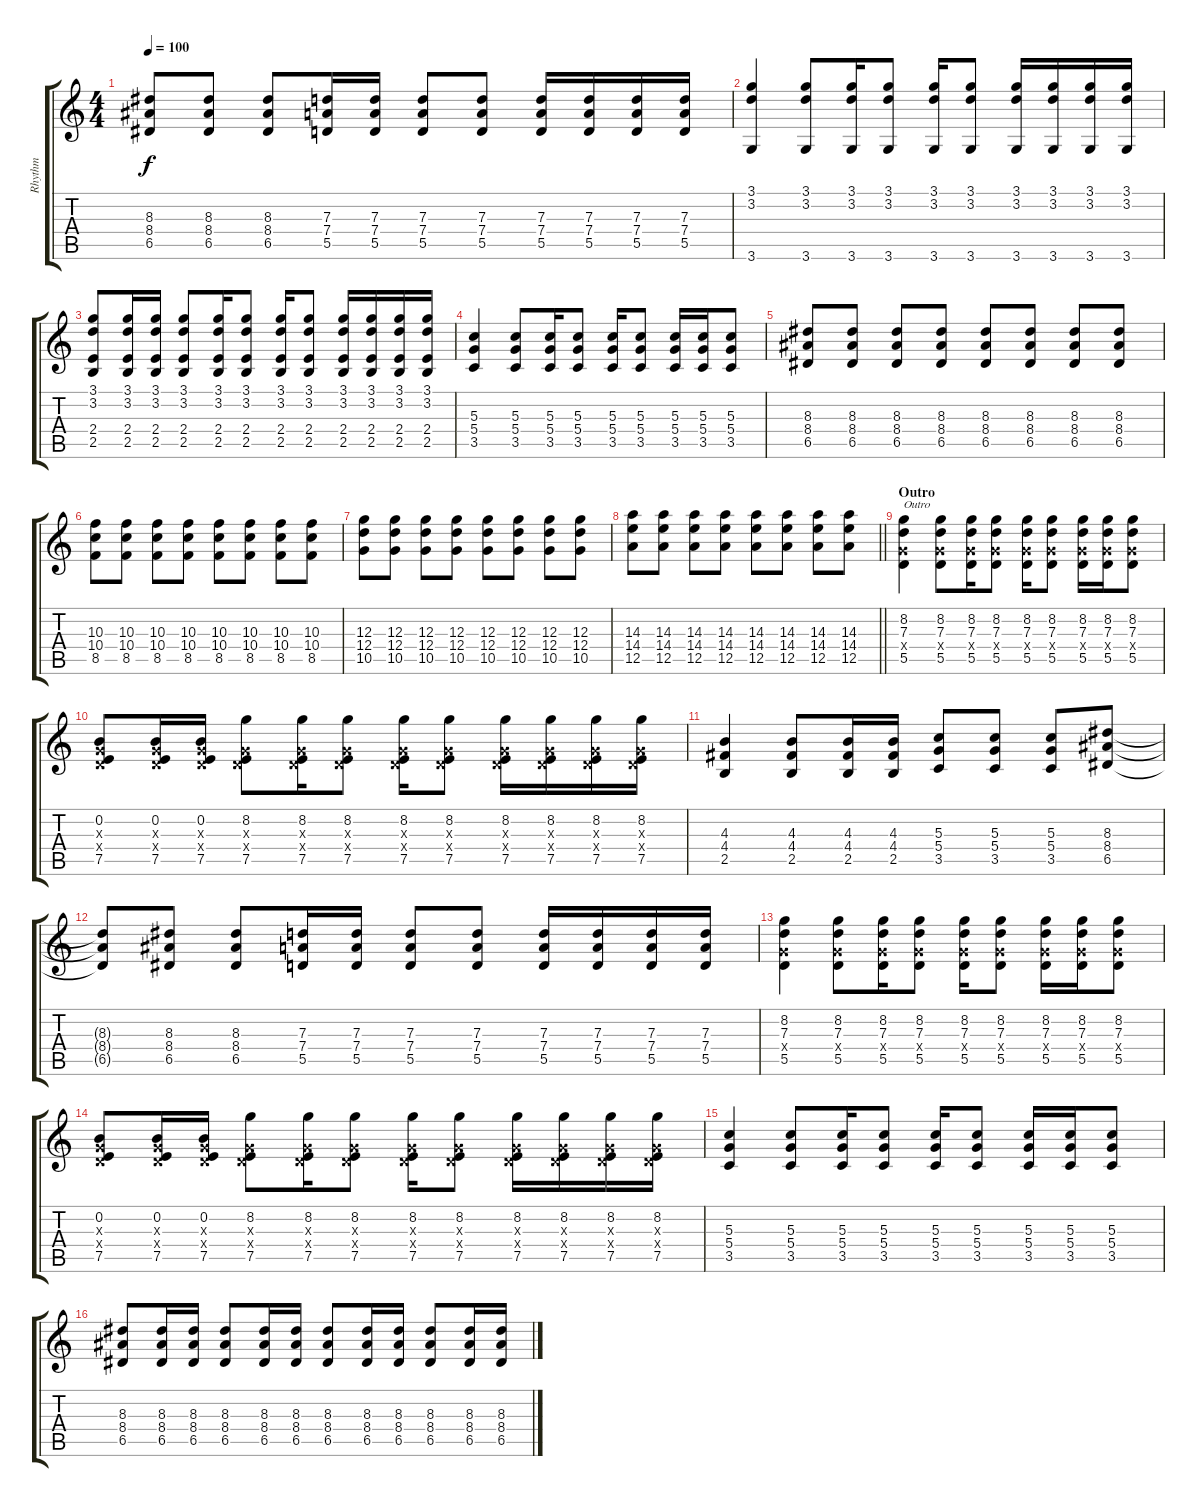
\track ("Rhythm" "Rhythm") {instrument electricguitarclean}
\staff {score tabs}
\tuning (E4 B3 G3 D3 A2 E2) {hide}
\ts (4 4)
\tempo 100
\clef g2
\ks c
(8.3{t} 8.4{t} 6.5{t}).8{dy f} (8.3 8.4 6.5).8 (8.3 8.4 6.5).8 (7.3 7.4 5.5).16 (7.3 7.4 5.5).16 (7.3 7.4 5.5).8 (7.3 7.4 5.5).8 (7.3 7.4 5.5).16 (7.3 7.4 5.5).16 (7.3 7.4 5.5).16 (7.3 7.4 5.5).16 |
(3.1 3.2 3.6).4 (3.1 3.2 3.6).8 (3.1 3.2 3.6).16 (3.1 3.2 3.6).8 (3.1 3.2 3.6).16 (3.1 3.2 3.6).8 (3.1 3.2 3.6).16 (3.1 3.2 3.6).16 (3.1 3.2 3.6).16 (3.1 3.2 3.6).16 |
(3.1 3.2 2.4 2.5).8 (3.1 3.2 2.4 2.5).16 (3.1 3.2 2.4 2.5).16 (3.1 3.2 2.4 2.5).8 (3.1 3.2 2.4 2.5).16 (3.1 3.2 2.4 2.5).8 (3.1 3.2 2.4 2.5).16 (3.1 3.2 2.4 2.5).8 (3.1 3.2 2.4 2.5).16 (3.1 3.2 2.4 2.5).16 (3.1 3.2 2.4 2.5).16 (3.1 3.2 2.4 2.5).16 |
(5.3 5.4 3.5).4 (5.3 5.4 3.5).8 (5.3 5.4 3.5).16 (5.3 5.4 3.5).8 (5.3 5.4 3.5).16 (5.3 5.4 3.5).8 (5.3 5.4 3.5).16 (5.3 5.4 3.5).16 (5.3 5.4 3.5).8 |
(8.3 8.4 6.5).8 (8.3 8.4 6.5).8 (8.3 8.4 6.5).8 (8.3 8.4 6.5).8 (8.3 8.4 6.5).8 (8.3 8.4 6.5).8 (8.3 8.4 6.5).8 (8.3 8.4 6.5).8 |
(10.3 10.4 8.5).8 (10.3 10.4 8.5).8 (10.3 10.4 8.5).8 (10.3 10.4 8.5).8 (10.3 10.4 8.5).8 (10.3 10.4 8.5).8 (10.3 10.4 8.5).8 (10.3 10.4 8.5).8 |
(12.3 12.4 10.5).8 (12.3 12.4 10.5).8 (12.3 12.4 10.5).8 (12.3 12.4 10.5).8 (12.3 12.4 10.5).8 (12.3 12.4 10.5).8 (12.3 12.4 10.5).8 (12.3 12.4 10.5).8 |
\barLineRight lightlight
(14.3 14.4 12.5).8 (14.3 14.4 12.5).8 (14.3 14.4 12.5).8 (14.3 14.4 12.5).8 (14.3 14.4 12.5).8 (14.3 14.4 12.5).8 (14.3 14.4 12.5).8 (14.3 14.4 12.5).8 |
\section ("" "Outro")
(8.2 7.3 5.4{x} 5.5).4{txt "Outro"} (8.2 7.3 5.4{x} 5.5).8 (8.2 7.3 5.4{x} 5.5).16 (8.2 7.3 5.4{x} 5.5).8 (8.2 7.3 5.4{x} 5.5).16 (8.2 7.3 5.4{x} 5.5).8 (8.2 7.3 5.4{x} 5.5).16 (8.2 7.3 5.4{x} 5.5).16 (8.2 7.3 5.4{x} 5.5).8 |
(0.2 0.3{x} 0.4{x} 7.5).8 (0.2 0.3{x} 0.4{x} 7.5).16 (0.2 0.3{x} 0.4{x} 7.5).16 (8.2 0.3{x} 0.4{x} 7.5).8 (8.2 0.3{x} 0.4{x} 7.5).16 (8.2 0.3{x} 0.4{x} 7.5).8 (8.2 0.3{x} 0.4{x} 7.5).16 (8.2 0.3{x} 0.4{x} 7.5).8 (8.2 0.3{x} 0.4{x} 7.5).16 (8.2 0.3{x} 0.4{x} 7.5).16 (8.2 0.3{x} 0.4{x} 7.5).16 (8.2 0.3{x} 0.4{x} 7.5).16 |
(4.3 4.4 2.5).4 (4.3 4.4 2.5).8 (4.3 4.4 2.5).16 (4.3 4.4 2.5).16 (5.3 5.4 3.5).8 (5.3 5.4 3.5).8 (5.3 5.4 3.5).8 (8.3 8.4 6.5).8 |
(8.3{t} 8.4{t} 6.5{t}).8 (8.3 8.4 6.5).8 (8.3 8.4 6.5).8 (7.3 7.4 5.5).16 (7.3 7.4 5.5).16 (7.3 7.4 5.5).8 (7.3 7.4 5.5).8 (7.3 7.4 5.5).16 (7.3 7.4 5.5).16 (7.3 7.4 5.5).16 (7.3 7.4 5.5).16 |
(8.2 7.3 5.4{x} 5.5).4 (8.2 7.3 5.4{x} 5.5).8 (8.2 7.3 5.4{x} 5.5).16 (8.2 7.3 5.4{x} 5.5).8 (8.2 7.3 5.4{x} 5.5).16 (8.2 7.3 5.4{x} 5.5).8 (8.2 7.3 5.4{x} 5.5).16 (8.2 7.3 5.4{x} 5.5).16 (8.2 7.3 5.4{x} 5.5).8 |
(0.2 0.3{x} 0.4{x} 7.5).8 (0.2 0.3{x} 0.4{x} 7.5).16 (0.2 0.3{x} 0.4{x} 7.5).16 (8.2 0.3{x} 0.4{x} 7.5).8 (8.2 0.3{x} 0.4{x} 7.5).16 (8.2 0.3{x} 0.4{x} 7.5).8 (8.2 0.3{x} 0.4{x} 7.5).16 (8.2 0.3{x} 0.4{x} 7.5).8 (8.2 0.3{x} 0.4{x} 7.5).16 (8.2 0.3{x} 0.4{x} 7.5).16 (8.2 0.3{x} 0.4{x} 7.5).16 (8.2 0.3{x} 0.4{x} 7.5).16 |
(5.3 5.4 3.5).4 (5.3 5.4 3.5).8 (5.3 5.4 3.5).16 (5.3 5.4 3.5).8 (5.3 5.4 3.5).16 (5.3 5.4 3.5).8 (5.3 5.4 3.5).16 (5.3 5.4 3.5).16 (5.3 5.4 3.5).8 |
(8.3 8.4 6.5).8 (8.3 8.4 6.5).16 (8.3 8.4 6.5).16 (8.3 8.4 6.5).8 (8.3 8.4 6.5).16 (8.3 8.4 6.5).16 (8.3 8.4 6.5).8 (8.3 8.4 6.5).16 (8.3 8.4 6.5).16 (8.3 8.4 6.5).8 (8.3 8.4 6.5).16 (8.3 8.4 6.5).16
